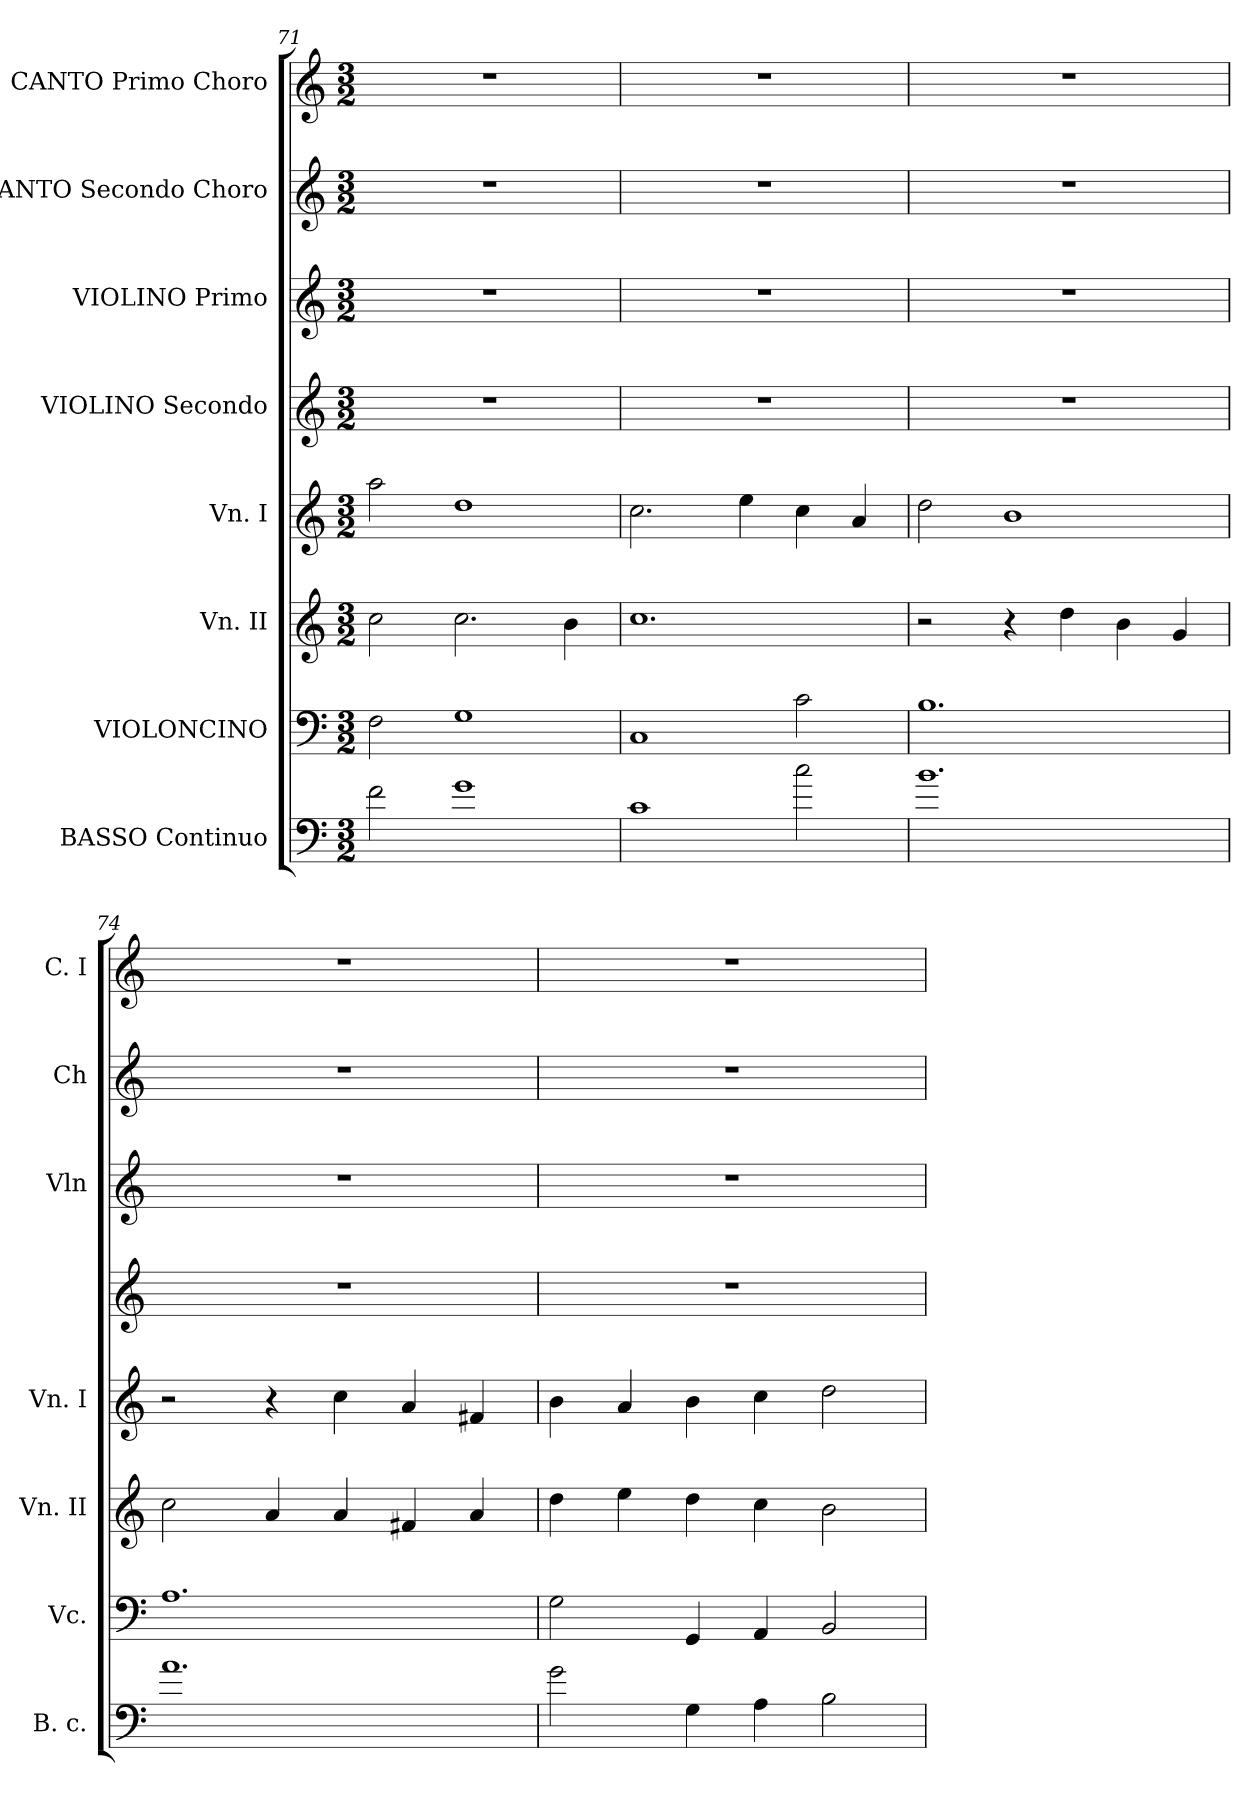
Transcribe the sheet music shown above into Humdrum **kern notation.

**kern	**kern	**kern	**kern	**kern	**kern	**kern	**kern
*part8	*part7	*part6	*part5	*part4	*part3	*part2	*part1
*staff8	*staff7	*staff6	*staff5	*staff4	*staff3	*staff2	*staff1
*I"BASSO Continuo	*I"VIOLONCINO	*I"Vn. II	*I"Vn. I	*I"VIOLINO Secondo	*I"VIOLINO Primo	*I"CANTO Secondo Choro	*I"CANTO Primo Choro
*I'B. c.	*I'Vc.	*I'Vn. II	*I'Vn. I	*	*I'Vln	*I'Ch	*I'C. I
*clefF4	*clefF4	*clefG2	*clefG2	*clefG2	*clefG2	*clefG2	*clefG2
*ITrd7c12	*	*	*	*	*	*	*
*k[]	*k[]	*k[]	*k[]	*k[]	*k[]	*k[]	*k[]
*C:	*C:	*C:	*C:	*C:	*C:	*C:	*C:
*M3/2	*M3/2	*M3/2	*M3/2	*M3/2	*M3/2	*M3/2	*M3/2
=71	=71	=71	=71	=71	=71	=71	=71
2F\	2F\	2cc\	2aa\	1.r	1.r	1.r	1.r
1G	1G	2.cc\	1dd	.	.	.	.
.	.	4b\	.	.	.	.	.
!!LO:PB:g=z
=72	=72	=72	=72	=72	=72	=72	=72
1C	1C	1.cc	2.cc\	1.r	1.r	1.r	1.r
.	.	.	4ee\	.	.	.	.
2c\	2c\	.	4cc\	.	.	.	.
.	.	.	4a/	.	.	.	.
=73	=73	=73	=73	=73	=73	=73	=73
1.B	1.B	2r	2dd\	1.r	1.r	1.r	1.r
.	.	4r	1b	.	.	.	.
.	.	4dd\	.	.	.	.	.
.	.	4b\	.	.	.	.	.
.	.	4g/	.	.	.	.	.
=74	=74	=74	=74	=74	=74	=74	=74
1.A	1.A	2cc\	2r	1.r	1.r	1.r	1.r
.	.	4a/	4r	.	.	.	.
.	.	4a/	4cc\	.	.	.	.
.	.	4f#X/	4a/	.	.	.	.
.	.	4a/	4f#X/	.	.	.	.
=75	=75	=75	=75	=75	=75	=75	=75
2G\	2G\	4dd\	4b\	1.r	1.r	1.r	1.r
.	.	4ee\	4a/	.	.	.	.
4GG\	4GG/	4dd\	4b\	.	.	.	.
4AA\	4AA/	4cc\	4cc\	.	.	.	.
2BB\	2BB/	2b\	2dd\	.	.	.	.
=	=	=	=	=	=	=	=
*-	*-	*-	*-	*-	*-	*-	*-
